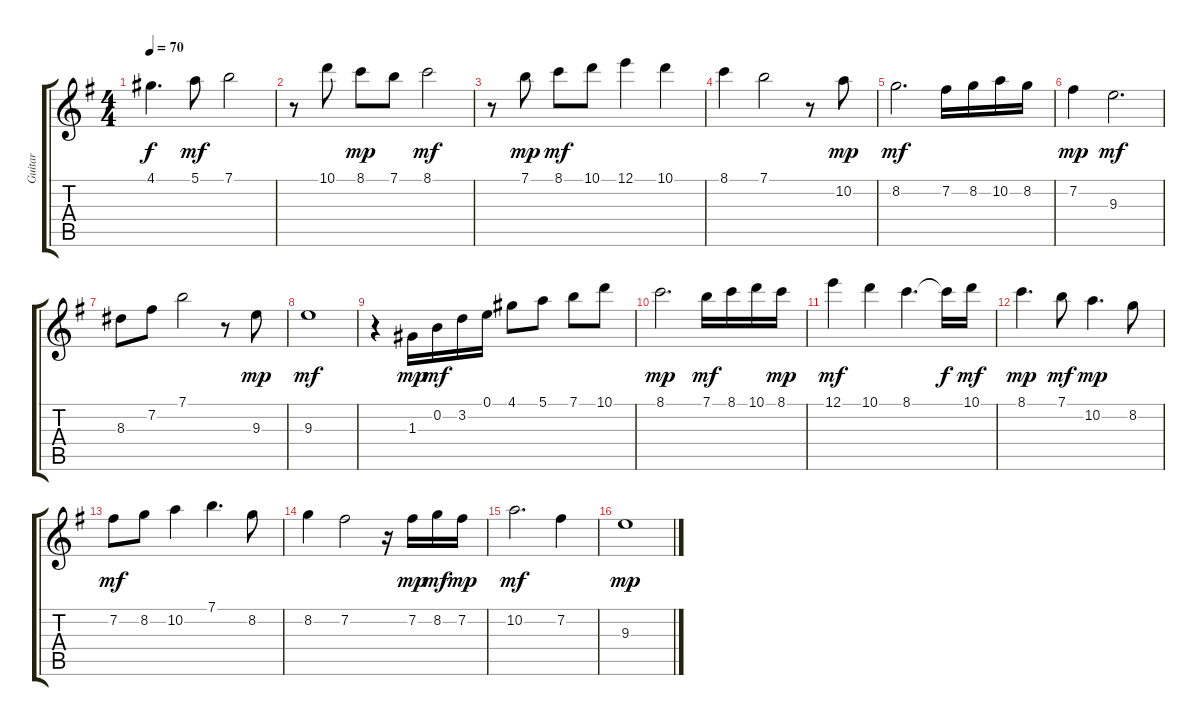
\track ("Guitar" "Guitar") {instrument acousticguitarnylon}
\staff {score tabs}
\tuning (E4 B3 G3 D3 A2 E2) {hide}
\ts (4 4)
\tempo 70
\clef g2
\ks eminor
4.1.4{d dy f} 5.1.8{dy mf} 7.1.2 |
r.8 10.1.8 8.1.8{dy mp} 7.1.8 8.1.2{dy mf} |
r.8 7.1.8{dy mp} 8.1.8{dy mf} 10.1.8 12.1.4 10.1.4 |
8.1.4 7.1.2 r.8 10.2.8{dy mp} |
8.2.2{d dy mf} 7.2.16 8.2.16 10.2.16 8.2.16 |
7.2.4{dy mp} 9.3.2{d dy mf} |
8.3.8 7.2.8 7.1.2 r.8 9.3.8{dy mp} |
9.3.1{dy mf} |
r.4 1.3.16{dy mp} 0.2.16{dy mf} 3.2.16 0.1.16 4.1.8 5.1.8 7.1.8 10.1.8 |
8.1.2{d dy mp} 7.1.16{dy mf} 8.1.16 10.1.16 8.1.16{dy mp} |
12.1.4{dy mf} 10.1.4 8.1.4{d} 8.1{t}.16{dy f} 10.1.16{dy mf} |
8.1.4{d dy mp} 7.1.8{dy mf} 10.2.4{d dy mp} 8.2.8 |
7.2.8{dy mf} 8.2.8 10.2.4 7.1.4{d} 8.2.8 |
8.2.4 7.2.2 r.16 7.2.16{dy mp} 8.2.16{dy mf} 7.2.16{dy mp} |
10.2.2{d dy mf} 7.2.4 |
9.3.1{dy mp}
